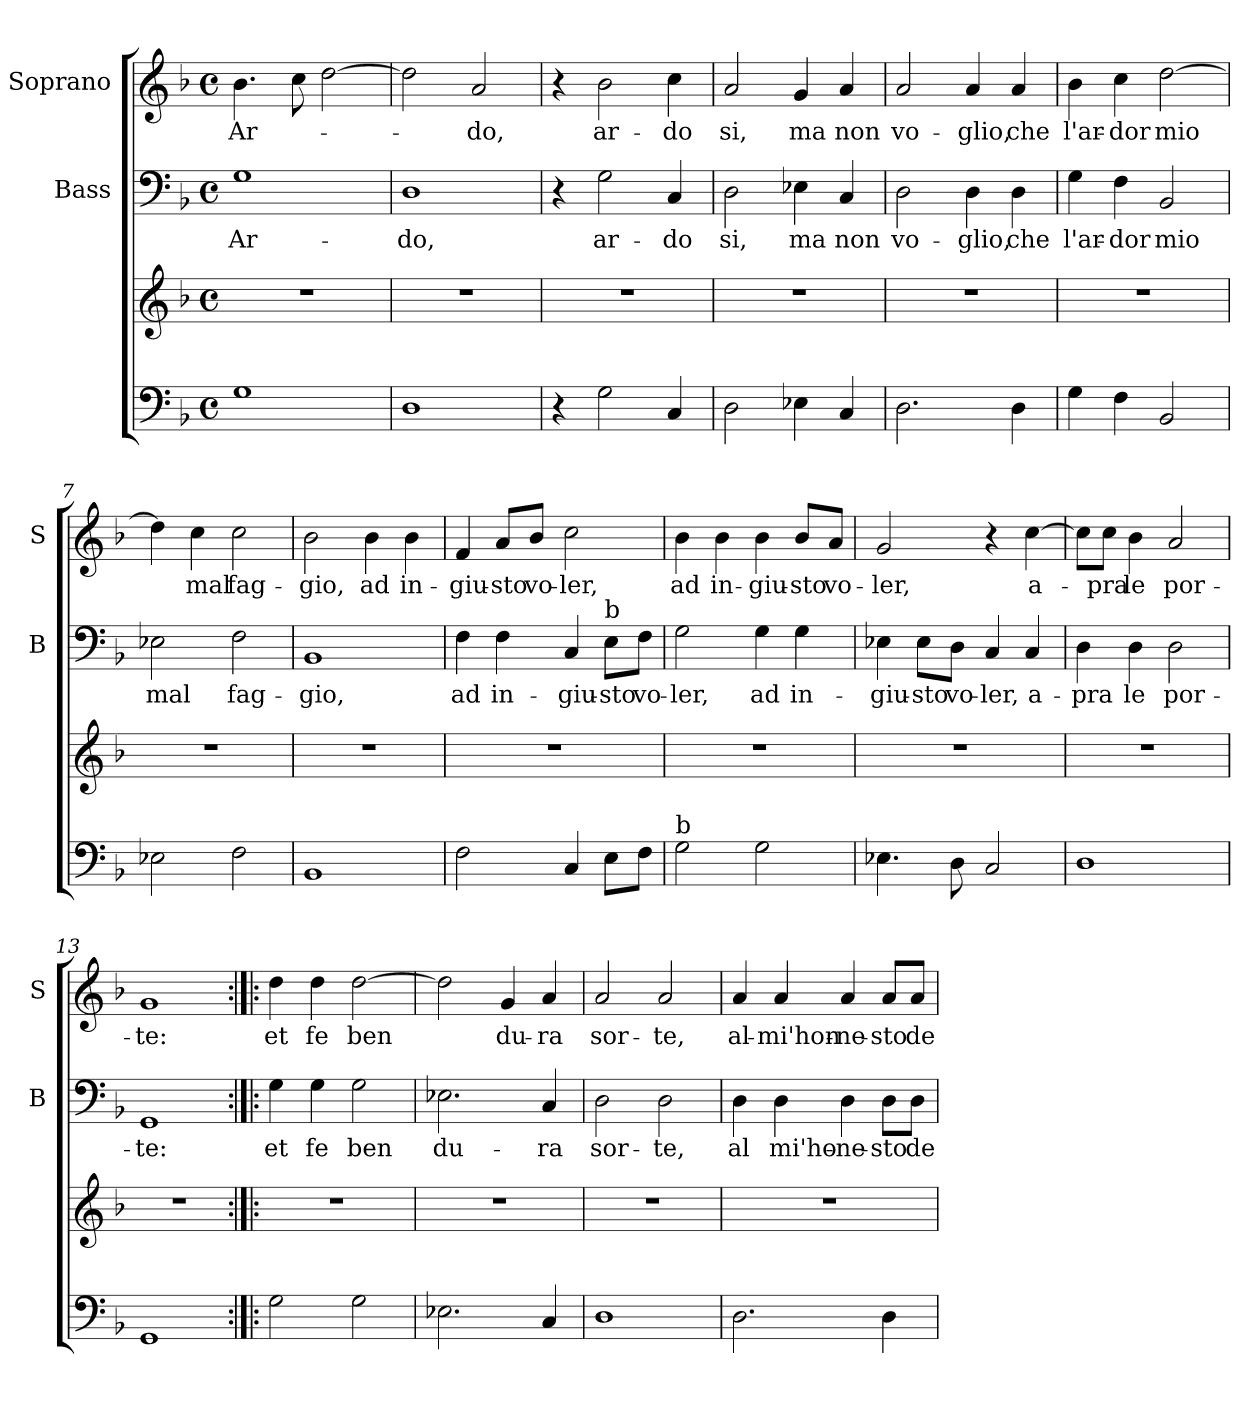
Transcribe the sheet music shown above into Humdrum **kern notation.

**kern	**kern	**kern	**text	**kern	**text
*part3	*part3	*part2	*part2	*part1	*part1
*staff4	*staff3	*staff2	*staff2	*staff1	*staff1
*	*	*I"Bass	*	*I"Soprano	*
*	*	*I'B	*	*I'S	*
*clefF4	*clefG2	*clefF4	*	*clefG2	*
*k[b-]	*k[b-]	*k[b-]	*	*k[b-]	*
*F:	*F:	*F:	*	*F:	*
*M4/4	*M4/4	*M4/4	*	*M4/4	*
*met(c)	*met(c)	*met(c)	*	*met(c)	*
=1	=1	=1	=1	=1	=1
!	!	!	!LO:LY:b	!	!LO:LY:b
1G	1r	1G	Ar-	4.b-\	Ar-
.	.	.	.	8cc\	.
.	.	.	.	[2dd\	.
=2	=2	=2	=2	=2	=2
!	!	!	!LO:LY:b	!	!
1D	1r	1D	-do,	2dd\]	.
!	!	!	!	!	!LO:LY:b
.	.	.	.	2a/	-do,
=3	=3	=3	=3	=3	=3
4r	1r	4r	.	4r	.
!	!	!	!LO:LY:b	!	!LO:LY:b
2G\	.	2G\	ar-	2b-\	ar-
!	!	!	!LO:LY:b	!	!LO:LY:b
4C/	.	4C/	-do	4cc\	-do
=4	=4	=4	=4	=4	=4
!	!	!	!LO:LY:b	!	!LO:LY:b
2D\	1r	2D\	si,	2a/	si,
!	!	!	!LO:LY:b	!	!LO:LY:b
4E-X\	.	4E-X\	ma	4g/	ma
!	!	!	!LO:LY:b	!	!LO:LY:b
4C/	.	4C/	non	4a/	non
=5	=5	=5	=5	=5	=5
!	!	!	!LO:LY:b	!	!LO:LY:b
2.D\	1r	2D\	vo-	2a/	vo-
!	!	!	!LO:LY:b	!	!LO:LY:b
.	.	4D\	-glio,	4a/	-glio,
!	!	!	!LO:LY:b	!	!LO:LY:b
4D\	.	4D\	che	4a/	che
=6	=6	=6	=6	=6	=6
!	!	!	!LO:LY:b	!	!LO:LY:b
4G\	1r	4G\	l'ar-	4b-\	l'ar-
!	!	!	!LO:LY:b	!	!LO:LY:b
4F\	.	4F\	-dor	4cc\	-dor
!	!	!	!LO:LY:b	!	!LO:LY:b
2BB-/	.	2BB-/	mio	[2dd\	mio
!!LO:LB:g=z
=7	=7	=7	=7	=7	=7
!	!	!	!LO:LY:b	!	!
2E-X\	1r	2E-X\	mal	4dd\]	.
!	!	!	!	!	!LO:LY:b
.	.	.	.	4cc\	mal
!	!	!	!LO:LY:b	!	!LO:LY:b
2F\	.	2F\	fag-	2cc\	fag-
=8	=8	=8	=8	=8	=8
!	!	!	!LO:LY:b	!	!LO:LY:b
1BB-	1r	1BB-	-gio,	2b-\	-gio,
!	!	!	!	!	!LO:LY:b
.	.	.	.	4b-\	ad
!	!	!	!	!	!LO:LY:b
.	.	.	.	4b-\	in-
=9	=9	=9	=9	=9	=9
!	!	!	!LO:LY:b	!	!LO:LY:b
2F\	1r	4F\	ad	4f/	-giu-
!	!	!	!LO:LY:b	!	!LO:LY:b
.	.	4F\	in-	8a/L	-sto
!	!	!	!	!	!LO:LY:b
.	.	.	.	8b-/J	vo-
!	!	!	!LO:LY:b	!	!LO:LY:b
4C/	.	4C/	-giu-	2cc\	-ler,
!	!	!LO:TX:a:t=b	!	!	!
!	!	!	!LO:LY:b	!	!
8E\L	.	8E\L	-sto	.	.
!	!	!	!LO:LY:b	!	!
8F\J	.	8F\J	vo-	.	.
=10	=10	=10	=10	=10	=10
!LO:TX:a:t=b	!	!	!	!	!
!	!	!	!LO:LY:b	!	!LO:LY:b
2G\	1r	2G\	-ler,	4b-\	ad
!	!	!	!	!	!LO:LY:b
.	.	.	.	4b-\	in-
!	!	!	!LO:LY:b	!	!LO:LY:b
2G\	.	4G\	ad	4b-\	-giu-
!	!	!	!LO:LY:b	!	!LO:LY:b
.	.	4G\	in-	8b-/L	-sto
!	!	!	!	!	!LO:LY:b
.	.	.	.	8a/J	vo-
=11	=11	=11	=11	=11	=11
!	!	!	!LO:LY:b	!	!LO:LY:b
4.E-X\	1r	4E-X\	-giu-	2g/	-ler,
!	!	!	!LO:LY:b	!	!
.	.	8E-\L	-sto	.	.
!	!	!	!LO:LY:b	!	!
8D\	.	8D\J	vo-	.	.
!	!	!	!LO:LY:b	!	!
2C/	.	4C/	-ler,	4r	.
!	!	!	!LO:LY:b	!	!LO:LY:b
.	.	4C/	a-	[4cc\	a-
!!LO:LB:g=z
=12	=12	=12	=12	=12	=12
!	!	!	!LO:LY:b	!	!
1D	1r	4D\	-pra	8cc\L]	.
!	!	!	!	!	!LO:LY:b
.	.	.	.	8cc\J	-pra
!	!	!	!LO:LY:b	!	!LO:LY:b
.	.	4D\	le	4b-\	le
!	!	!	!LO:LY:b	!	!LO:LY:b
.	.	2D\	por-	2a/	por-
=13	=13	=13	=13	=13	=13
!	!	!	!LO:LY:b	!	!LO:LY:b
1GG	1r	1GG	-te:	1g	-te:
=14:|!|:	=14:|!|:	=14:|!|:	=14:|!|:	=14:|!|:	=14:|!|:
!	!	!	!LO:LY:b	!	!LO:LY:b
2G\	1r	4G\	et	4dd\	et
!	!	!	!LO:LY:b	!	!LO:LY:b
.	.	4G\	fe	4dd\	fe
!	!	!	!LO:LY:b	!	!LO:LY:b
2G\	.	2G\	ben	[2dd\	ben
=15	=15	=15	=15	=15	=15
!	!	!	!LO:LY:b	!	!
2.E-X\	1r	2.E-X\	du-	2dd\]	.
!	!	!	!	!	!LO:LY:b
.	.	.	.	4g/	du-
!	!	!	!LO:LY:b	!	!LO:LY:b
4C/	.	4C/	-ra	4a/	-ra
=16	=16	=16	=16	=16	=16
!	!	!	!LO:LY:b	!	!LO:LY:b
1D	1r	2D\	sor-	2a/	sor-
!	!	!	!LO:LY:b	!	!LO:LY:b
.	.	2D\	-te,	2a/	-te,
=17	=17	=17	=17	=17	=17
!	!	!	!LO:LY:b	!	!LO:LY:b
2.D\	1r	4D\	al	4a/	al-
!	!	!	!LO:LY:b	!	!LO:LY:b
.	.	4D\	mi'ho-	4a/	-mi'hon-
!	!	!	!LO:LY:b	!	!LO:LY:b
.	.	4D\	-ne-	4a/	-ne-
!	!	!	!LO:LY:b	!	!LO:LY:b
4D\	.	8D\L	-sto	8a/L	-sto
!	!	!	!LO:LY:b	!	!LO:LY:b
.	.	8D\J	de-	8a/J	de-
=	=	=	=	=	=
*-	*-	*-	*-	*-	*-
